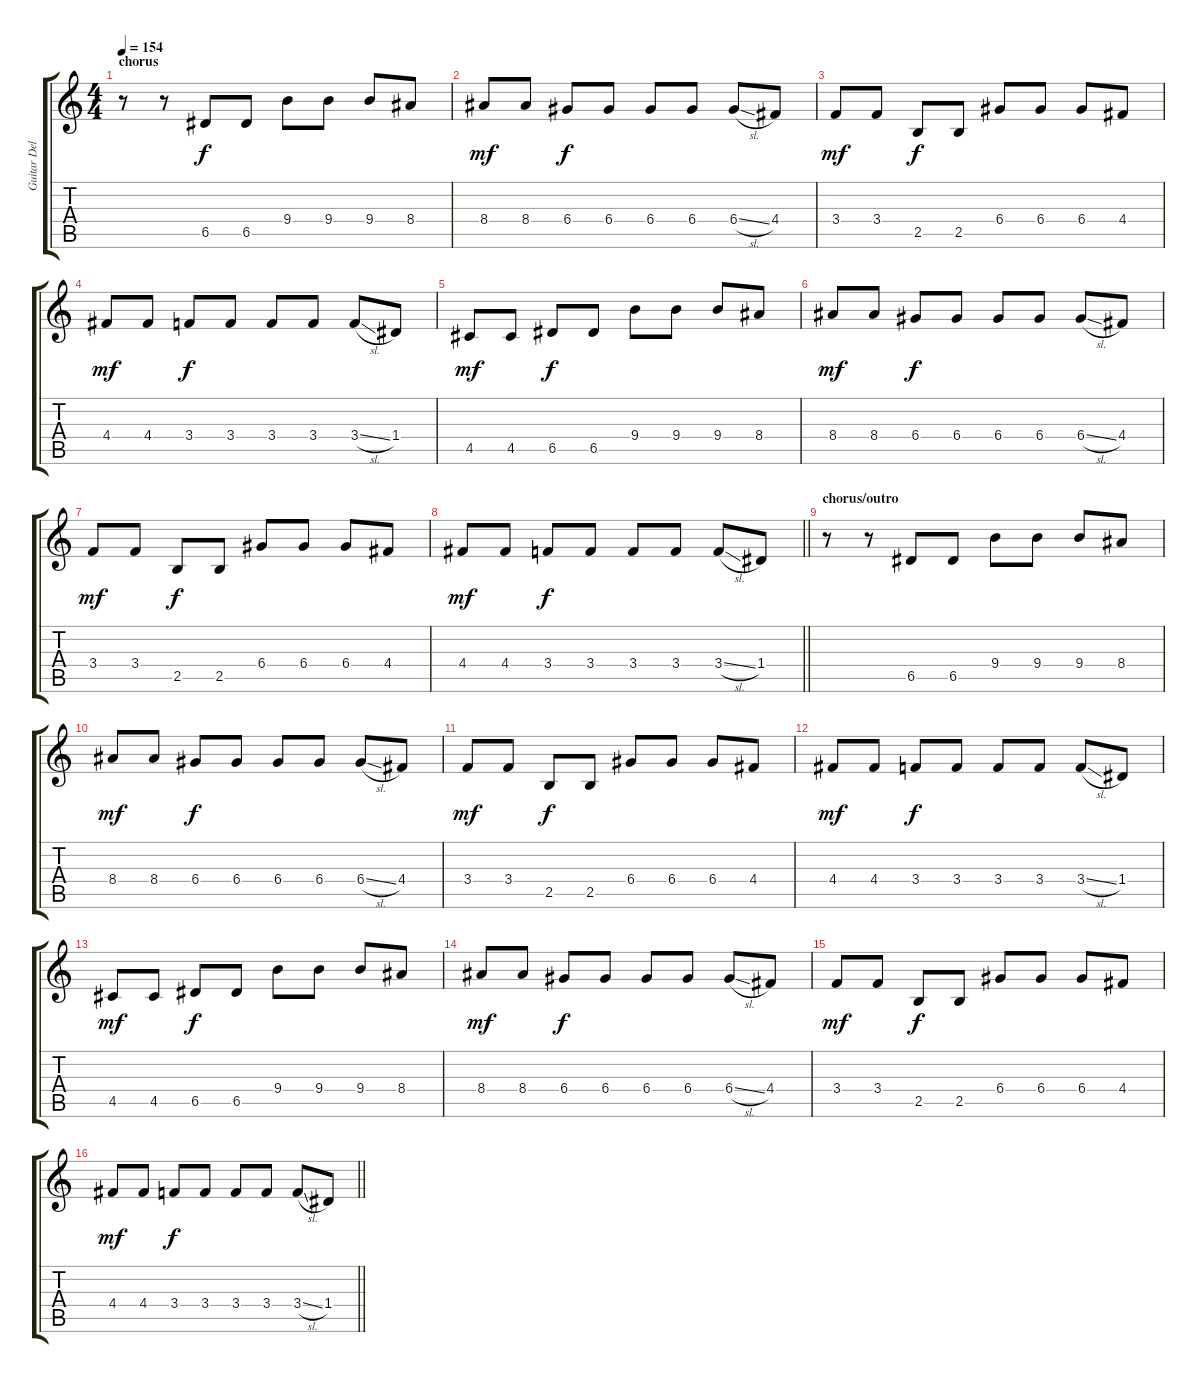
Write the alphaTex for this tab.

\track ("Guitar Delay" "Guitar Del") {instrument distortionguitar}
\staff {score tabs}
\tuning (E4 B3 G3 D3 A2 E2) {hide}
\ts (4 4)
\section ("" "chorus")
\tempo 154
\clef g2
\ks c
r.8{dy f} r.8 6.5.8 6.5.8 9.4.8 9.4.8 9.4.8 8.4.8 |
8.4.8{dy mf} 8.4.8 6.4.8{dy f} 6.4.8 6.4.8 6.4.8 6.4{sl}.8 4.4.8 |
3.4.8{dy mf} 3.4.8 2.5.8{dy f} 2.5.8 6.4.8 6.4.8 6.4.8 4.4.8 |
4.4.8{dy mf} 4.4.8 3.4.8{dy f} 3.4.8 3.4.8 3.4.8 3.4{sl}.8 1.4.8 |
4.5.8{dy mf} 4.5.8 6.5.8{dy f} 6.5.8 9.4.8 9.4.8 9.4.8 8.4.8 |
8.4.8{dy mf} 8.4.8 6.4.8{dy f} 6.4.8 6.4.8 6.4.8 6.4{sl}.8 4.4.8 |
3.4.8{dy mf} 3.4.8 2.5.8{dy f} 2.5.8 6.4.8 6.4.8 6.4.8 4.4.8 |
\barLineRight lightlight
4.4.8{dy mf} 4.4.8 3.4.8{dy f} 3.4.8 3.4.8 3.4.8 3.4{sl}.8 1.4.8 |
\section ("" "chorus/outro")
r.8 r.8 6.5.8 6.5.8 9.4.8 9.4.8 9.4.8 8.4.8 |
8.4.8{dy mf} 8.4.8 6.4.8{dy f} 6.4.8 6.4.8 6.4.8 6.4{sl}.8 4.4.8 |
3.4.8{dy mf} 3.4.8 2.5.8{dy f} 2.5.8 6.4.8 6.4.8 6.4.8 4.4.8 |
4.4.8{dy mf} 4.4.8 3.4.8{dy f} 3.4.8 3.4.8 3.4.8 3.4{sl}.8 1.4.8 |
4.5.8{dy mf} 4.5.8 6.5.8{dy f} 6.5.8 9.4.8 9.4.8 9.4.8 8.4.8 |
8.4.8{dy mf} 8.4.8 6.4.8{dy f} 6.4.8 6.4.8 6.4.8 6.4{sl}.8 4.4.8 |
3.4.8{dy mf} 3.4.8 2.5.8{dy f} 2.5.8 6.4.8 6.4.8 6.4.8 4.4.8 |
\barLineRight lightlight
4.4.8{dy mf} 4.4.8 3.4.8{dy f} 3.4.8 3.4.8 3.4.8 3.4{sl}.8 1.4.8
